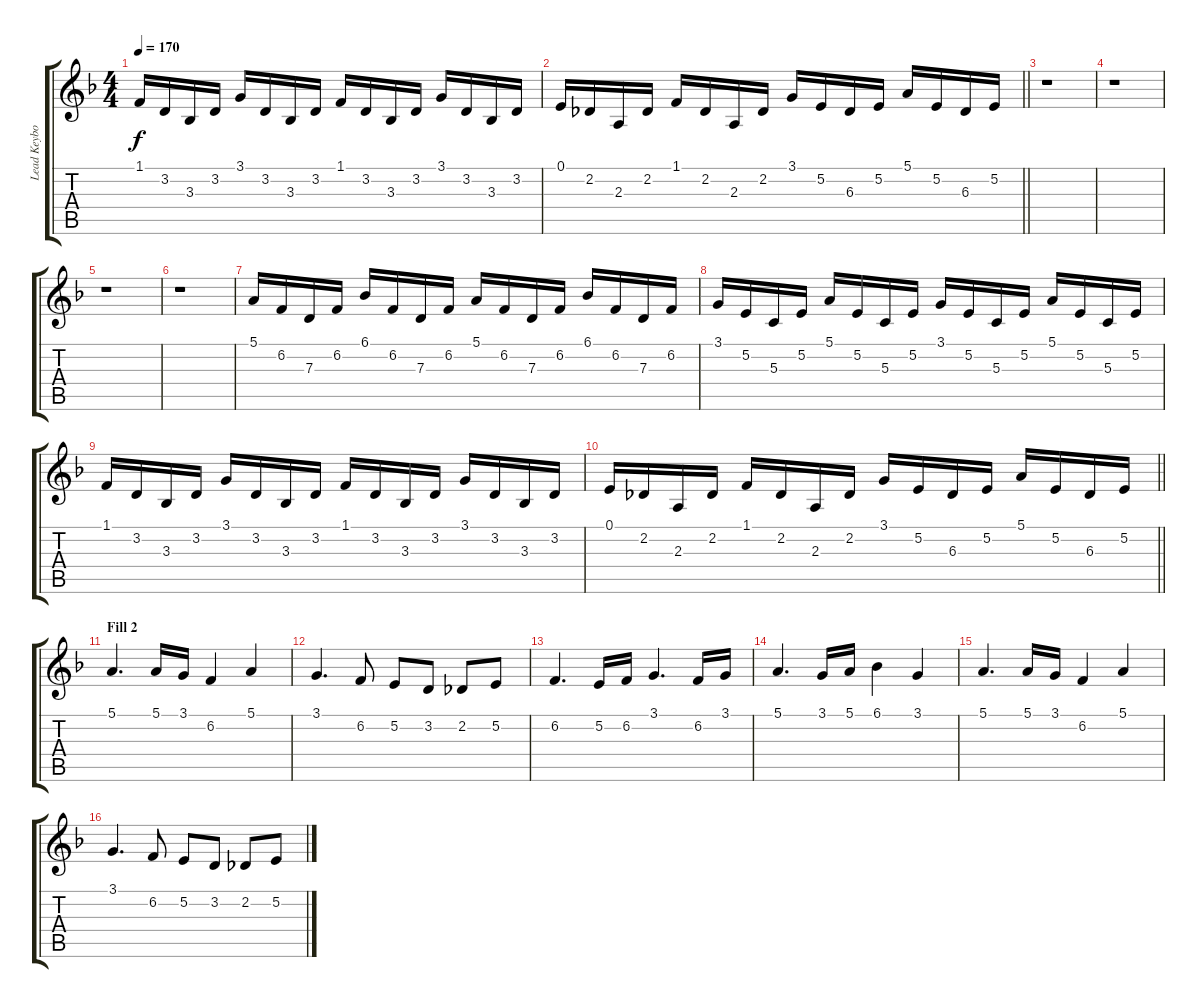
\track ("Lead Keyboard 2: Juha Mäenpää" "Lead Keybo") {instrument harpsichord}
\staff {score tabs}
\tuning (E4 B3 G3 D3 A2 E2) {hide}
\ts (4 4)
\tempo 170
\clef g2
\ks dminor
1.1.16{dy f} 3.2.16 3.3.16 3.2.16 3.1.16 3.2.16 3.3.16 3.2.16 1.1.16 3.2.16 3.3.16 3.2.16 3.1.16 3.2.16 3.3.16 3.2.16 |
\barLineRight lightlight
0.1.16 2.2.16 2.3.16 2.2.16 1.1.16 2.2.16 2.3.16 2.2.16 3.1.16 5.2.16 6.3.16 5.2.16 5.1.16 5.2.16 6.3.16 5.2.16 |
r.1 |
r.1 |
r.1 |
r.1 |
5.1.16 6.2.16 7.3.16 6.2.16 6.1.16 6.2.16 7.3.16 6.2.16 5.1.16 6.2.16 7.3.16 6.2.16 6.1.16 6.2.16 7.3.16 6.2.16 |
3.1.16 5.2.16 5.3.16 5.2.16 5.1.16 5.2.16 5.3.16 5.2.16 3.1.16 5.2.16 5.3.16 5.2.16 5.1.16 5.2.16 5.3.16 5.2.16 |
1.1.16 3.2.16 3.3.16 3.2.16 3.1.16 3.2.16 3.3.16 3.2.16 1.1.16 3.2.16 3.3.16 3.2.16 3.1.16 3.2.16 3.3.16 3.2.16 |
\barLineRight lightlight
0.1.16 2.2.16 2.3.16 2.2.16 1.1.16 2.2.16 2.3.16 2.2.16 3.1.16 5.2.16 6.3.16 5.2.16 5.1.16 5.2.16 6.3.16 5.2.16 |
\section ("" "Fill 2")
5.1.4{d instrument brasssection} 5.1.16 3.1.16 6.2.4 5.1.4 |
3.1.4{d} 6.2.8 5.2.8 3.2.8 2.2.8 5.2.8 |
6.2.4{d} 5.2.16 6.2.16 3.1.4{d} 6.2.16 3.1.16 |
5.1.4{d} 3.1.16 5.1.16 6.1.4 3.1.4 |
5.1.4{d} 5.1.16 3.1.16 6.2.4 5.1.4 |
3.1.4{d} 6.2.8 5.2.8 3.2.8 2.2.8 5.2.8
